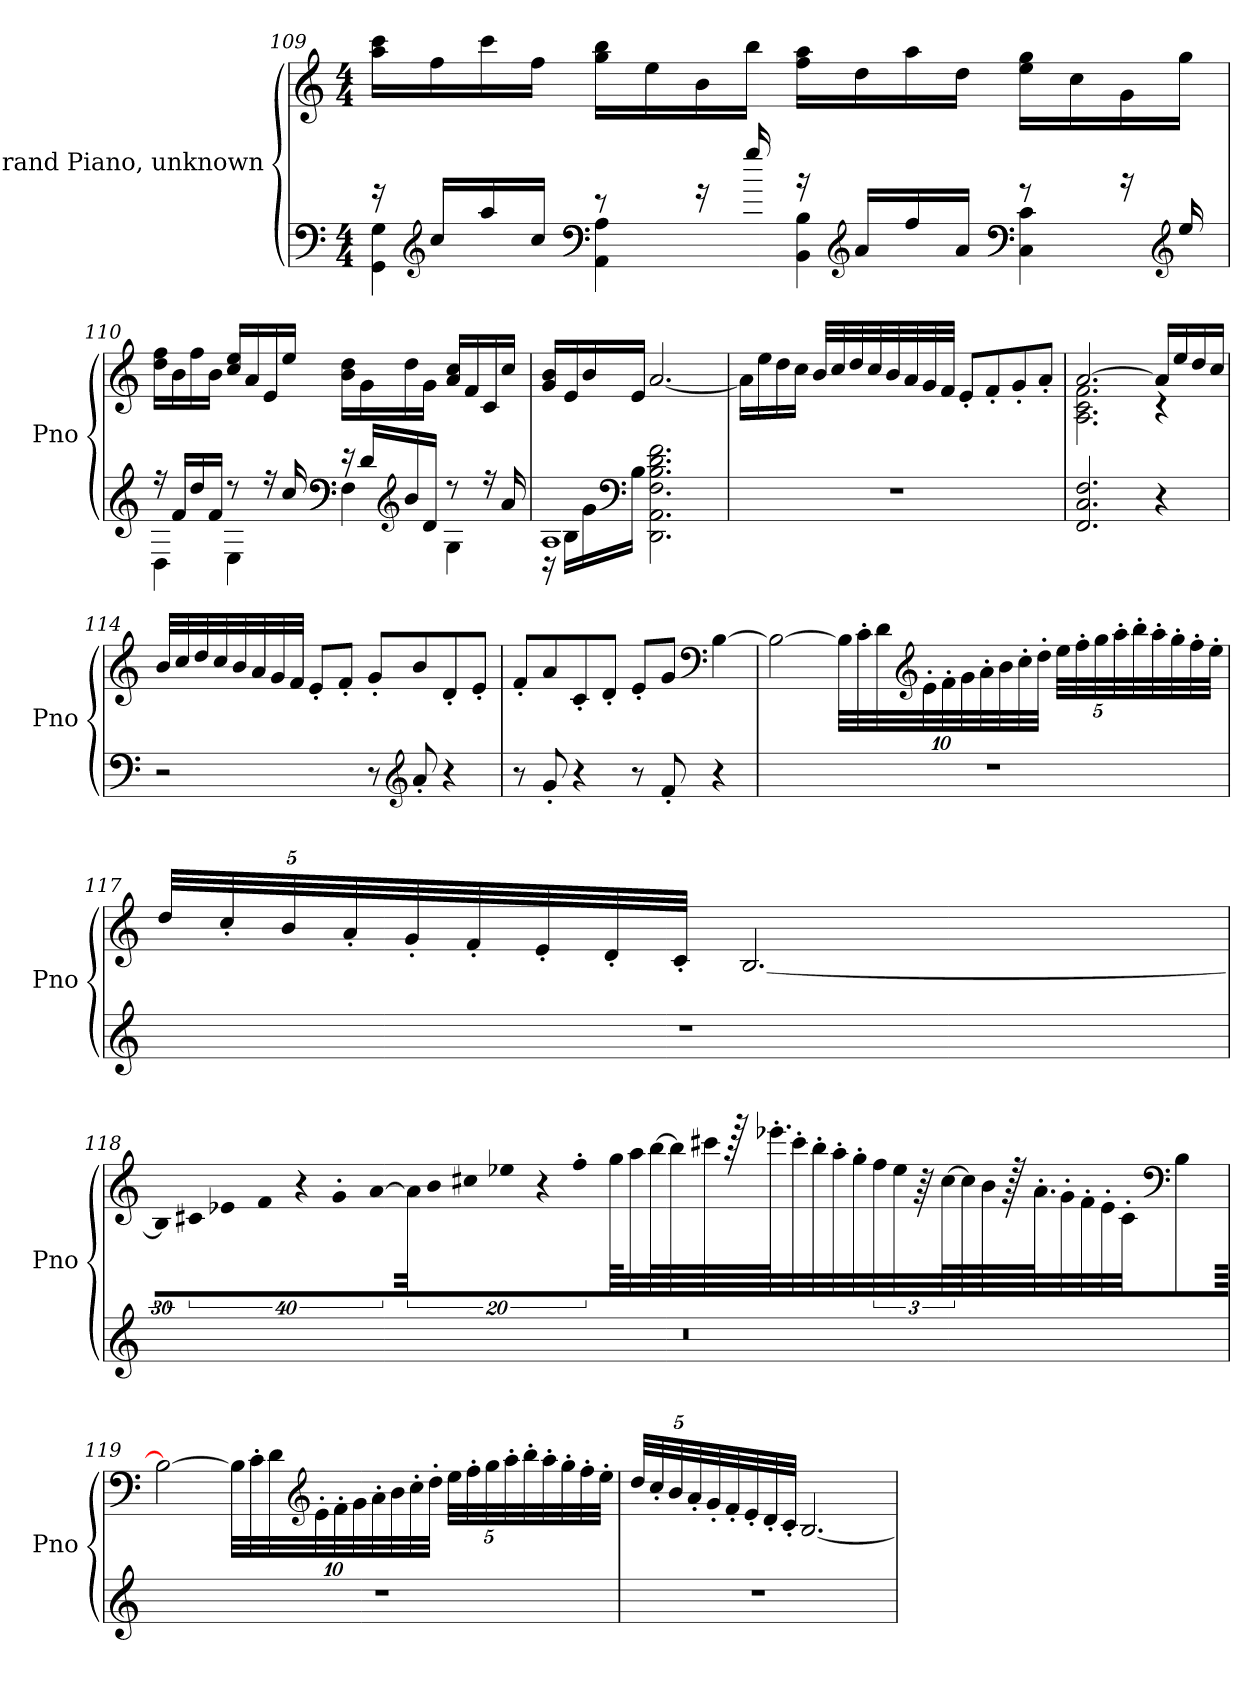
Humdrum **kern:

**kern	**kern
*part1	*part1
*staff2	*staff1
*I"Grand Piano, unknown	*
*I'Pno	*
!!LO:LB:g=z
*clefF4	*clefG2
*k[]	*k[]
*M4/4	*M4/4
=109	=109
*^	*
16r	4GG\ 4G\	16aa\ 16ccc\LL
*clefG2	*	*
16cc/LL	.	16ff\
16aa/	.	16ccc\
16cc/JJ	.	16ff\JJ
*clefF4	*	*
8r	4AA\ 4A\	16gg\ 16bb\LL
.	.	16ee\
16r	.	16b\
16gg/	.	16bb\JJ
16r	4BB\ 4B\	16ff\ 16aa\LL
*clefG2	*	*
16a/LL	.	16dd\
16ff/	.	16aa\
16a/JJ	.	16dd\JJ
*clefF4	*	*
8r	4C\ 4c\	16ee\ 16gg\LL
.	.	16cc\
16r	.	16g\
*clefG2	*	*
16ee/	.	16gg\JJ
=110	=110	=110
16r	4D\	16dd\ 16ff\LL
16f/LL	.	16b\
16dd/	.	16ff\
16f/JJ	.	16b\JJ
8r	4E\	16cc/ 16ee/LL
.	.	16a/
16r	.	16e/
16cc/	.	16ee/JJ
*clefF4	*	*
16r	4F\	16b\ 16dd\LL
16d/LL	.	16g\
*clefG2	*	*
16b/	.	16dd\
16d/JJ	.	16g\JJ
8r	4G\	16a/ 16cc/LL
.	.	16f/
16r	.	16c/
16a/	.	16cc/JJ
!!LO:LB:g=z
=111	=111	=111
1A	16r	16g/ 16b/LL
.	16B\LL	16e/
.	16g\	16b/
*clefF4	*	*
.	16B\JJ	16e/JJ
.	2.DD\ 2.AA\ 2.F\ 2.B\ 2.d\ 2.f\	[2.a/
*v	*v	*
=112	=112
1r	16a\LL]
.	16ee\
.	16dd\
.	16cc\JJ
.	32b/LLL
.	32cc/
.	32dd/
.	32cc/
.	32b/
.	32a/
.	32g/
.	32f/JJJ
.	8e'/L
.	8f'/
.	8g'/
.	8a'/J
=113	=113
*	*^
2.FF/ 2.C/ 2.F/	[2.a/	2.A\ 2.c\ 2.f\
4r	16a/LL]	4r
.	16ee/	.
.	16dd/	.
.	16cc/JJ	.
*	*v	*v
=114	=114
2r	32b/LLL
.	32cc/
.	32dd/
.	32cc/
.	32b/
.	32a/
.	32g/
.	32f/JJJ
.	8e'/L
.	8f'/J
8r	8g'/L
*clefG2	*
8a'/	8b/
4r	8d'/
.	8e'/J
!!LO:LB:g=z
=115	=115
8r	8f'/L
8g'/	8a/
4r	8c'/
.	8d'/J
8r	8e'/L
8f'/	8g/J
*	*clefF4
4r	[4B\
=116	=116
1r	2B\_
*	*Xbrackettup
.	40B\LLL]
.	40c'\
.	40d\
*	*clefG2
.	40e'\
.	40f'\
.	40g\
.	40a'\
.	40b\
.	40cc'\
.	40dd'\JJJ
.	40ee\LLL
.	40ff'\
.	40gg\
.	40aa'\
.	40bb'\
.	32aa'\
.	32gg'\
.	32ff'\
.	32ee'\JJJ
=117	=117
1r	40dd/LLL
.	40cc'/
.	40b/
.	40a'/
.	40g'/
.	32f'/
.	32e'/
.	32d'/
.	32c'/JJJ
.	[2.B/
!!LO:PB:g=z
=118	=118
*	*brackettup
!	!LO:N:vis=64
1r	960%17B/KLLL]
!	!LO:N:vis=32
.	640%23c#X/
!	!LO:N:vis=64
.	960%17e-X/L
!	!LO:N:vis=64
.	960%17f/JJJJ
!	!LO:N:vis=64
.	960%17r
!	!LO:N:vis=64
.	960%17g'\LLLL
.	[1920a\
.	640%11a\]
!	!LO:N:vis=32
.	640%23b\
!	!LO:N:vis=64
.	960%17cc#X\L
!	!LO:N:vis=64
.	960%17ee-X\JJJJ
!	!LO:N:vis=64
.	960%17r
!	!LO:N:vis=64
.	960%17ff'\LLLL
.	64gg\J
.	32aa\
.	[64bb\L
.	64bb\]
.	64ccc#X\JJJJ
.	128r
.	64.eee-X'\KLLL
.	32ccc#'\
.	32bb'\
.	32aa'\
.	32gg'\JJJ
.	48ff\LLL
.	48ee-\JJJ
.	96r
.	[96cc#\LLLL
.	64cc#\]
.	64b\JJJJ
.	128r
.	64.a'/KLLL
.	32g'/
.	32f'/
.	32e-'/
.	32c#'/JJJ
*	*clefF4
.	[4B\
.	960ryy
!!LO:LB:g=z
=119	=119
1r	2B\_
*	*Xbrackettup
.	40B\LLL]
.	40c'\
.	40d\
*	*clefG2
.	40e'\
.	40f'\
.	40g\
.	40a'\
.	40b\
.	40cc'\
.	40dd'\JJJ
.	40ee\LLL
.	40ff'\
.	40gg\
.	40aa'\
.	40bb'\
.	32aa'\
.	32gg'\
.	32ff'\
.	32ee'\JJJ
=120	=120
1r	40dd/LLL
.	40cc'/
.	40b/
.	40a'/
.	40g'/
.	32f'/
.	32e'/
.	32d'/
.	32c'/JJJ
.	[2.B/
=	=
*-	*-
